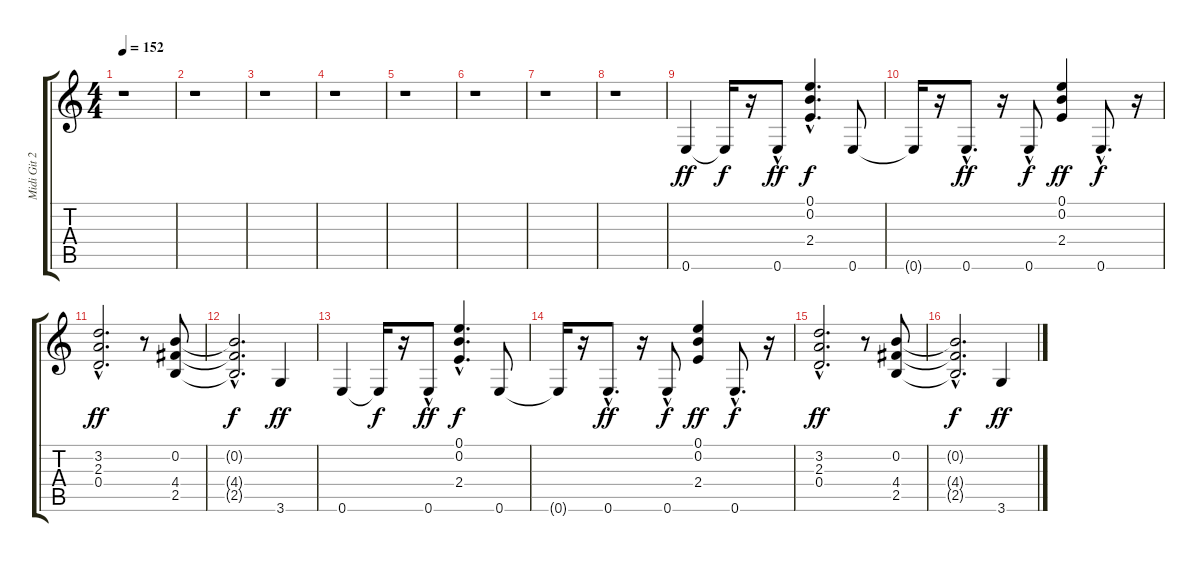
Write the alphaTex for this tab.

\track ("Midi Git 2" "Midi Git 2") {instrument distortionguitar}
\staff {score tabs}
\tuning (E4 B3 G3 D3 A2 E2) {hide}
\ts (4 4)
\tempo 152
\clef g2
\ks c
r.1{dy f} |
r.1 |
r.1 |
r.1 |
r.1 |
r.1 |
r.1 |
r.1 |
0.6.4{dy ff} 0.6{t}.16{dy f} r.16 0.6{hac}.8{dy ff} (0.1{hac} 0.2{hac} 2.4{hac}).4{d dy f} 0.6.8 |
0.6{t}.16 r.16 0.6{hac}.8{d dy ff} r.16 0.6{hac}.8{dy f} (0.1 0.2 2.4).4{dy ff} 0.6{hac}.8{d dy f} r.16 |
(3.2{hac} 2.3{hac} 0.4{hac}).2{d dy ff} r.8 (0.2 4.4 2.5).8 |
(0.2{hac t} 4.4{hac t} 2.5{hac t}).2{d dy f} 3.6.4{dy ff} |
0.6.4 0.6{t}.16{dy f} r.16 0.6{hac}.8{dy ff} (0.1{hac} 0.2{hac} 2.4{hac}).4{d dy f} 0.6.8 |
0.6{t}.16 r.16 0.6{hac}.8{d dy ff} r.16 0.6{hac}.8{dy f} (0.1 0.2 2.4).4{dy ff} 0.6{hac}.8{d dy f} r.16 |
(3.2{hac} 2.3{hac} 0.4{hac}).2{d dy ff} r.8 (0.2 4.4 2.5).8 |
(0.2{hac t} 4.4{hac t} 2.5{hac t}).2{d dy f} 3.6.4{dy ff}
